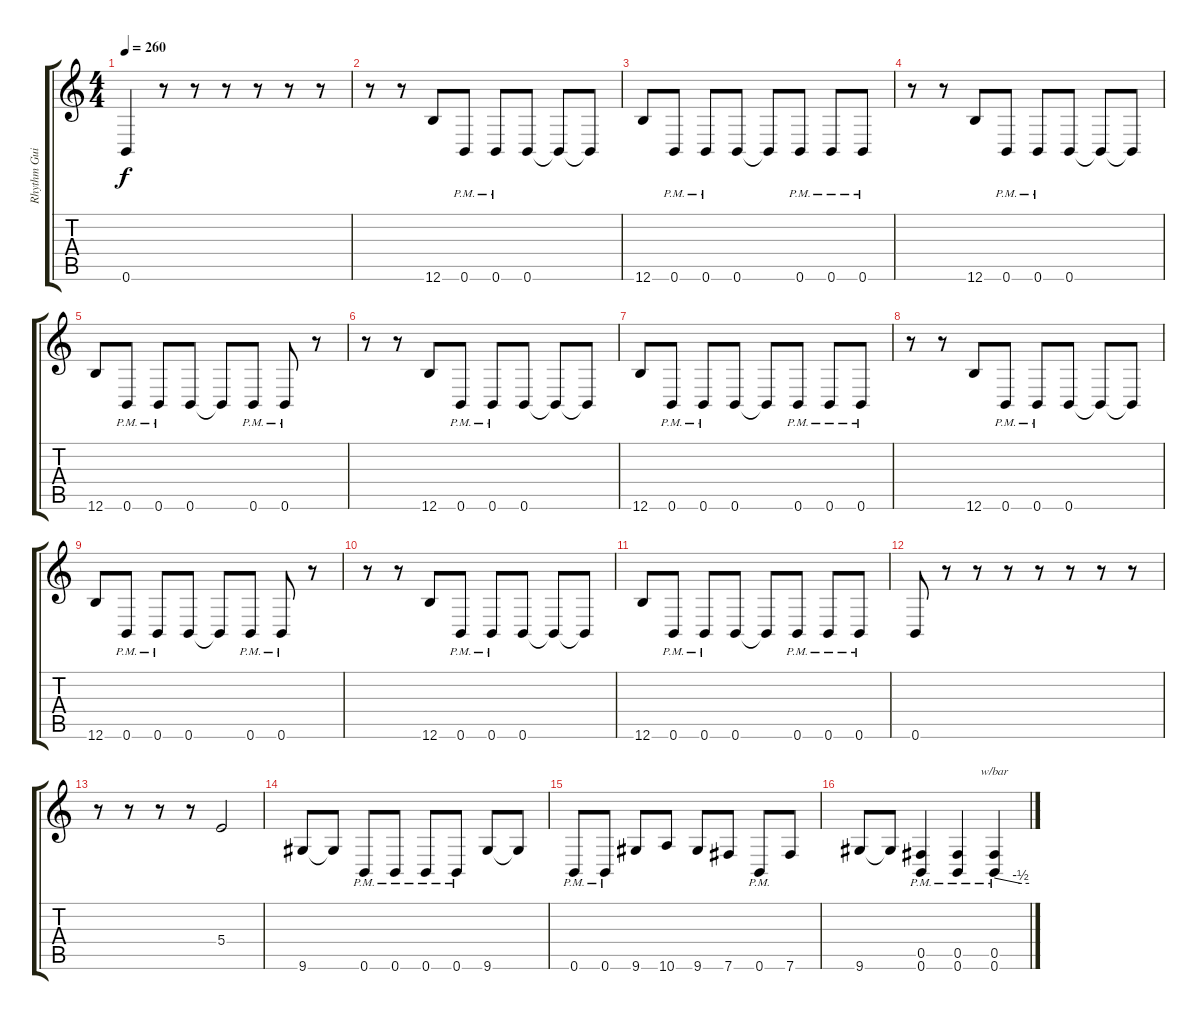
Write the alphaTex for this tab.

\track ("Rhythm Guitar" "Rhythm Gui") {instrument distortionguitar}
\staff {score tabs}
\tuning (Db4 Ab3 E3 B2 Gb2 B1) {hide}
\ts (4 4)
\tempo 260
\clef g2
\ks c
0.6.4{dy f} r.8 r.8 r.8 r.8 r.8 r.8 |
r.8 r.8 12.6.8 0.6{pm}.8 0.6{pm}.8 0.6.8 0.6{t}.8 0.6{t}.8 |
12.6.8 0.6{pm}.8 0.6{pm}.8 0.6.8 0.6{t}.8 0.6{pm}.8 0.6{pm}.8 0.6{pm}.8 |
r.8 r.8 12.6.8 0.6{pm}.8 0.6{pm}.8 0.6.8 0.6{t}.8 0.6{t}.8 |
12.6.8 0.6{pm}.8 0.6{pm}.8 0.6.8 0.6{t}.8 0.6{pm}.8 0.6{pm}.8 r.8 |
r.8 r.8 12.6.8 0.6{pm}.8 0.6{pm}.8 0.6.8 0.6{t}.8 0.6{t}.8 |
12.6.8 0.6{pm}.8 0.6{pm}.8 0.6.8 0.6{t}.8 0.6{pm}.8 0.6{pm}.8 0.6{pm}.8 |
r.8 r.8 12.6.8 0.6{pm}.8 0.6{pm}.8 0.6.8 0.6{t}.8 0.6{t}.8 |
12.6.8 0.6{pm}.8 0.6{pm}.8 0.6.8 0.6{t}.8 0.6{pm}.8 0.6{pm}.8 r.8 |
r.8 r.8 12.6.8 0.6{pm}.8 0.6{pm}.8 0.6.8 0.6{t}.8 0.6{t}.8 |
12.6.8 0.6{pm}.8 0.6{pm}.8 0.6.8 0.6{t}.8 0.6{pm}.8 0.6{pm}.8 0.6{pm}.8 |
0.6.8 r.8 r.8 r.8 r.8 r.8 r.8 r.8 |
r.8 r.8 r.8 r.8 5.4.2 |
9.6.8 9.6{t}.8 0.6{pm}.8 0.6{pm}.8 0.6{pm}.8 0.6{pm}.8 9.6.8 9.6{t}.8 |
0.6{pm}.8 0.6{pm}.8 9.6.8 10.6.8 9.6.8 7.6.8 0.6{pm}.8 7.6.8 |
9.6.8 9.6{t}.8 (0.5{pm} 0.6{pm}).4 (0.5{pm} 0.6{pm}).4 (0.5{pm} 0.6{pm}).4{tbe (custom default 0 0 45 -2 60 -2)}
